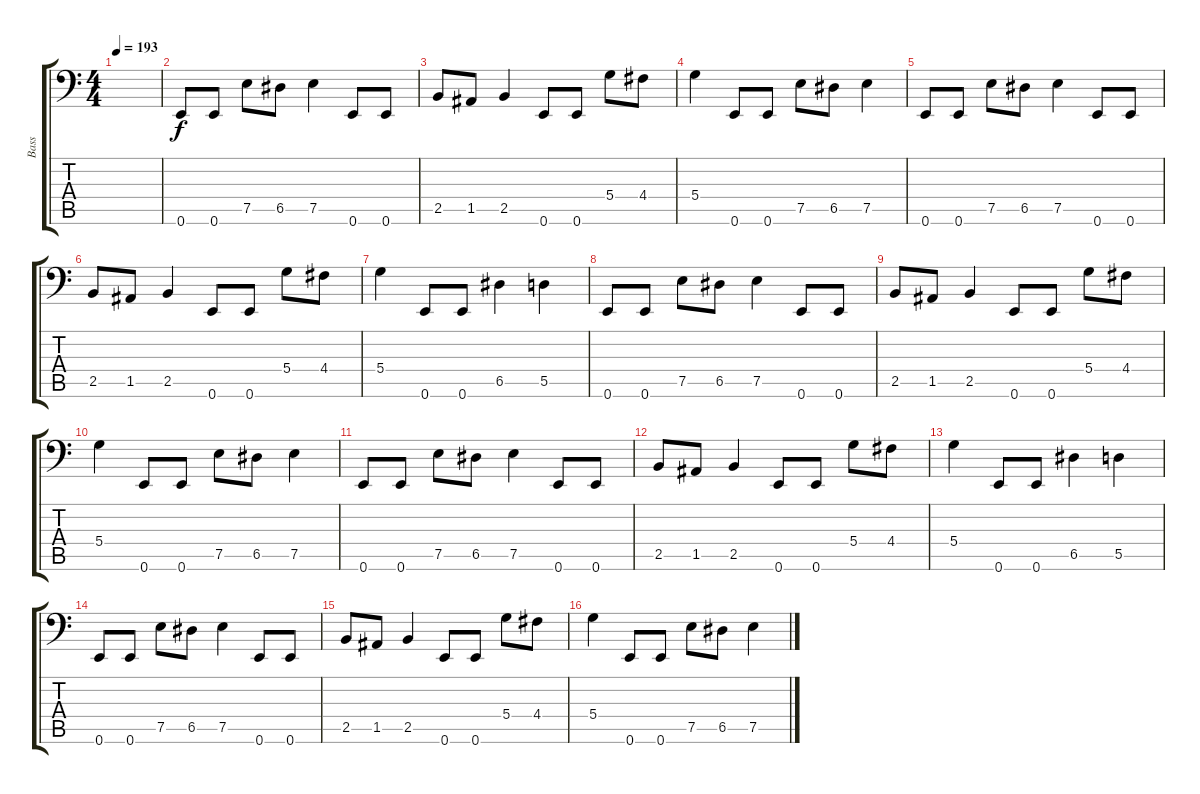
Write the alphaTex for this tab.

\track ("Bass" "Bass") {instrument electricbasspick}
\staff {score tabs}
\tuning (E3 B2 G2 D2 A1 E1) {hide}
\ts (4 4)
\tempo 193
\clef f4
\ks c
|
0.6.8 0.6.8 7.5.8 6.5.8 7.5.4 0.6.8 0.6.8 |
2.5.8 1.5.8 2.5.4 0.6.8 0.6.8 5.4.8 4.4.8 |
5.4.4 0.6.8 0.6.8 7.5.8 6.5.8 7.5.4 |
0.6.8 0.6.8 7.5.8 6.5.8 7.5.4 0.6.8 0.6.8 |
2.5.8 1.5.8 2.5.4 0.6.8 0.6.8 5.4.8 4.4.8 |
5.4.4 0.6.8 0.6.8 6.5.4 5.5.4 |
0.6.8 0.6.8 7.5.8 6.5.8 7.5.4 0.6.8 0.6.8 |
2.5.8 1.5.8 2.5.4 0.6.8 0.6.8 5.4.8 4.4.8 |
5.4.4 0.6.8 0.6.8 7.5.8 6.5.8 7.5.4 |
0.6.8 0.6.8 7.5.8 6.5.8 7.5.4 0.6.8 0.6.8 |
2.5.8 1.5.8 2.5.4 0.6.8 0.6.8 5.4.8 4.4.8 |
5.4.4 0.6.8 0.6.8 6.5.4 5.5.4 |
0.6.8 0.6.8 7.5.8 6.5.8 7.5.4 0.6.8 0.6.8 |
2.5.8 1.5.8 2.5.4 0.6.8 0.6.8 5.4.8 4.4.8 |
5.4.4 0.6.8 0.6.8 7.5.8 6.5.8 7.5.4
